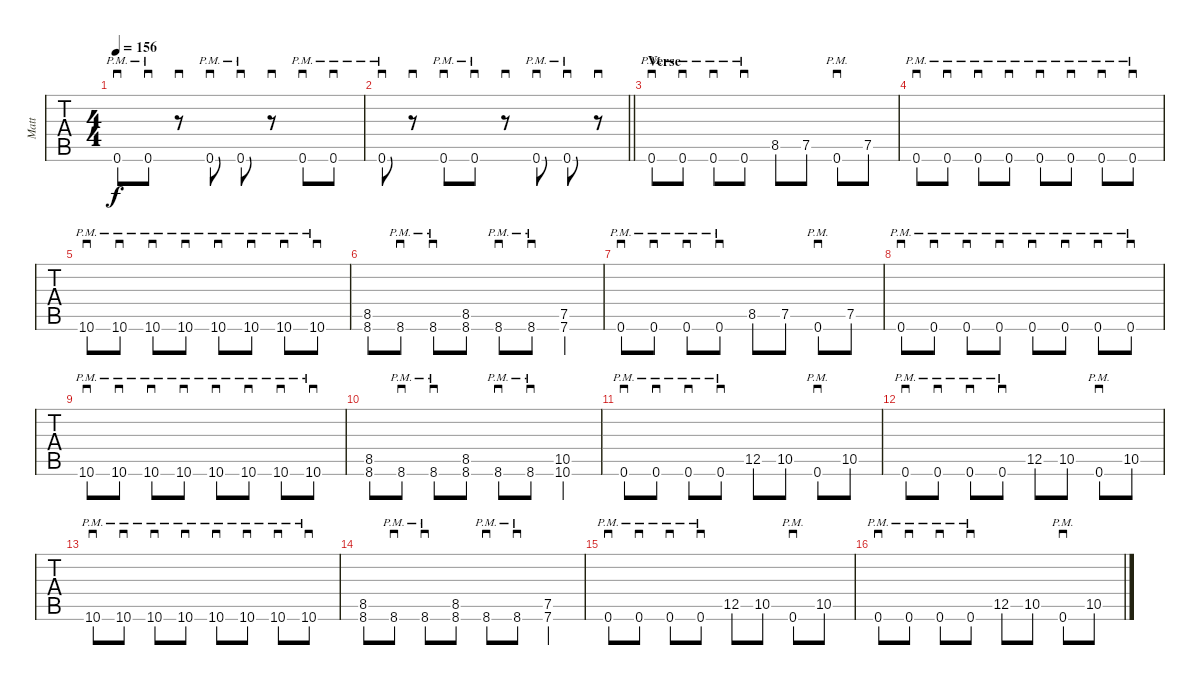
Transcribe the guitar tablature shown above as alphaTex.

\track ("Matt" "Matt") {instrument distortionguitar}
\staff {tabs}
\tuning (Eb4 Bb3 Gb3 Db3 Ab2 Db2) {hide}
\ts (4 4)
\tempo 156
\clef g2
\ks c
0.6{pm}.8{sd dy f} 0.6{pm}.8{sd} r.8{sd} 0.6{pm}.8{sd} 0.6{pm}.8{sd} r.8{sd} 0.6{pm}.8{sd} 0.6{pm}.8{sd} |
\barLineRight lightlight
0.6{pm}.8{sd} r.8{sd} 0.6{pm}.8{sd} 0.6{pm}.8{sd} r.8{sd} 0.6{pm}.8{sd} 0.6{pm}.8{sd} r.8{sd} |
\section ("" "Verse")
0.6{pm}.8{sd} 0.6{pm}.8{sd} 0.6{pm}.8{sd} 0.6{pm}.8{sd} 8.5.8 7.5.8 0.6{pm}.8{sd} 7.5.8 |
0.6{pm}.8{sd} 0.6{pm}.8{sd} 0.6{pm}.8{sd} 0.6{pm}.8{sd} 0.6{pm}.8{sd} 0.6{pm}.8{sd} 0.6{pm}.8{sd} 0.6{pm}.8{sd} |
10.6{pm}.8{sd} 10.6{pm}.8{sd} 10.6{pm}.8{sd} 10.6{pm}.8{sd} 10.6{pm}.8{sd} 10.6{pm}.8{sd} 10.6{pm}.8{sd} 10.6{pm}.8{sd} |
(8.5 8.6).8 8.6{pm}.8{sd} 8.6{pm}.8{sd} (8.5 8.6).8 8.6{pm}.8{sd} 8.6{pm}.8{sd} (7.5 7.6).4 |
0.6{pm}.8{sd} 0.6{pm}.8{sd} 0.6{pm}.8{sd} 0.6{pm}.8{sd} 8.5.8 7.5.8 0.6{pm}.8{sd} 7.5.8 |
0.6{pm}.8{sd} 0.6{pm}.8{sd} 0.6{pm}.8{sd} 0.6{pm}.8{sd} 0.6{pm}.8{sd} 0.6{pm}.8{sd} 0.6{pm}.8{sd} 0.6{pm}.8{sd} |
10.6{pm}.8{sd} 10.6{pm}.8{sd} 10.6{pm}.8{sd} 10.6{pm}.8{sd} 10.6{pm}.8{sd} 10.6{pm}.8{sd} 10.6{pm}.8{sd} 10.6{pm}.8{sd} |
(8.5 8.6).8 8.6{pm}.8{sd} 8.6{pm}.8{sd} (8.5 8.6).8 8.6{pm}.8{sd} 8.6{pm}.8{sd} (10.5 10.6).4 |
0.6{pm}.8{sd} 0.6{pm}.8{sd} 0.6{pm}.8{sd} 0.6{pm}.8{sd} 12.5.8 10.5.8 0.6{pm}.8{sd} 10.5.8 |
0.6{pm}.8{sd} 0.6{pm}.8{sd} 0.6{pm}.8{sd} 0.6{pm}.8{sd} 12.5.8 10.5.8 0.6{pm}.8{sd} 10.5.8 |
10.6{pm}.8{sd} 10.6{pm}.8{sd} 10.6{pm}.8{sd} 10.6{pm}.8{sd} 10.6{pm}.8{sd} 10.6{pm}.8{sd} 10.6{pm}.8{sd} 10.6{pm}.8{sd} |
(8.5 8.6).8 8.6{pm}.8{sd} 8.6{pm}.8{sd} (8.5 8.6).8 8.6{pm}.8{sd} 8.6{pm}.8{sd} (7.5 7.6).4 |
0.6{pm}.8{sd} 0.6{pm}.8{sd} 0.6{pm}.8{sd} 0.6{pm}.8{sd} 12.5.8 10.5.8 0.6{pm}.8{sd} 10.5.8 |
0.6{pm}.8{sd} 0.6{pm}.8{sd} 0.6{pm}.8{sd} 0.6{pm}.8{sd} 12.5.8 10.5.8 0.6{pm}.8{sd} 10.5.8
